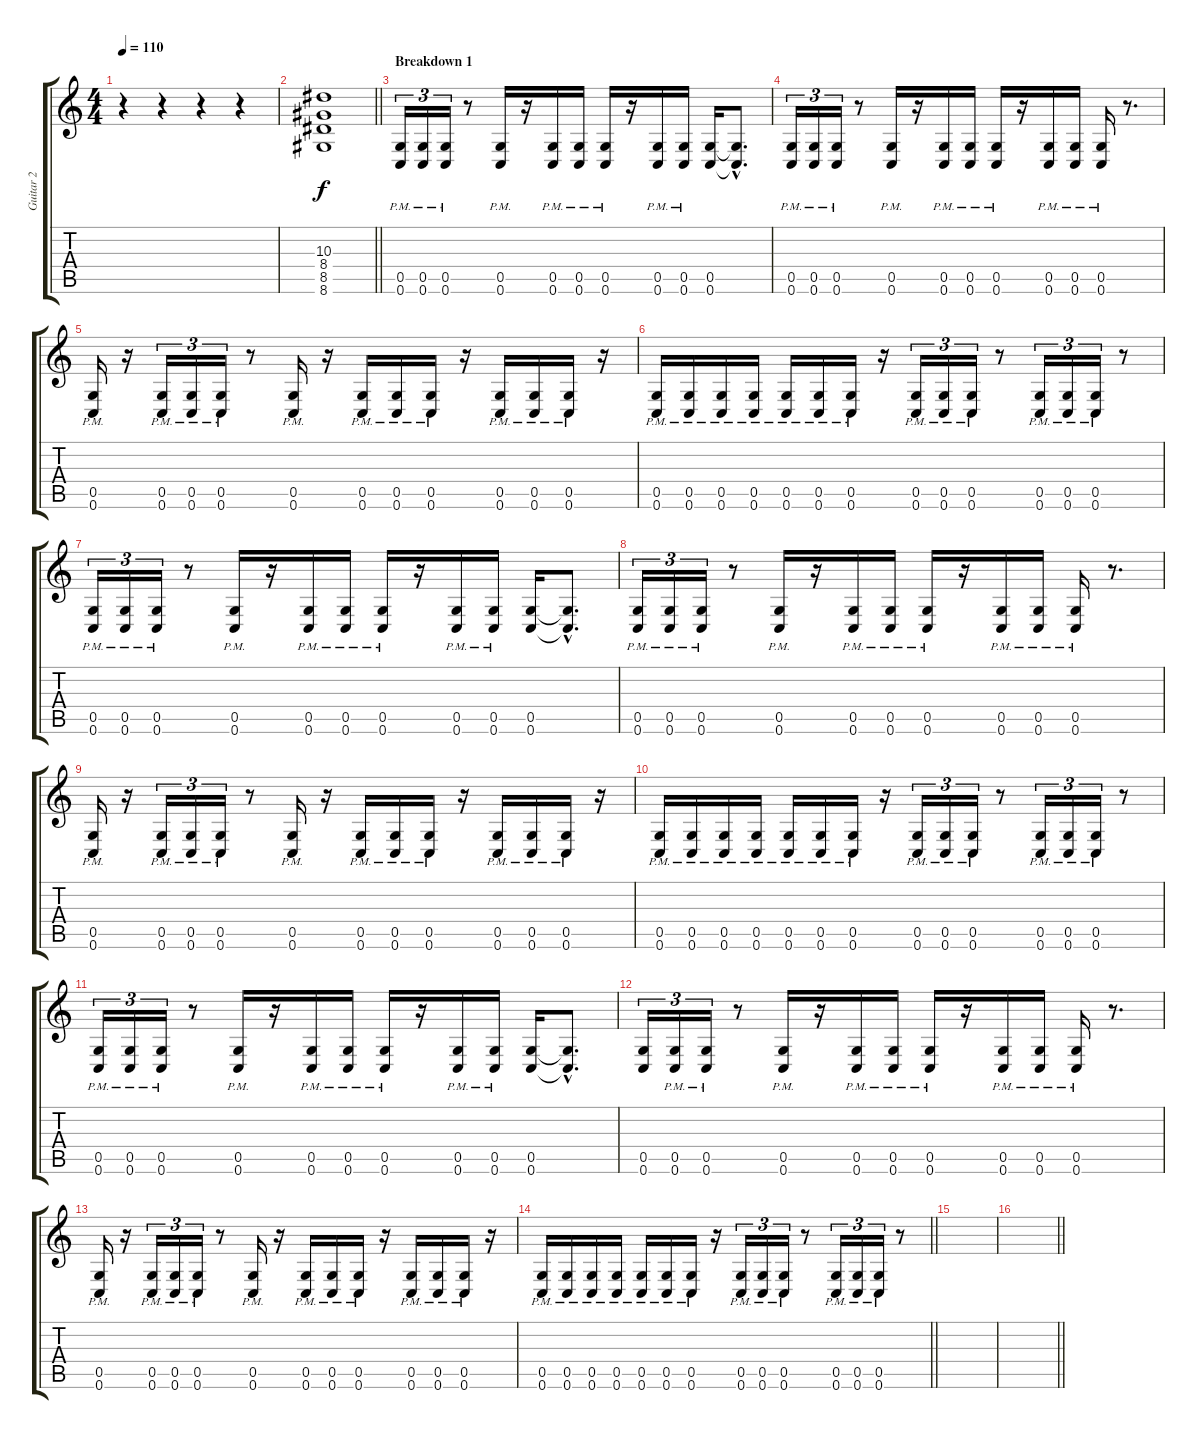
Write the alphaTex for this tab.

\track ("Guitar 2" "Guitar 2") {instrument distortionguitar}
\staff {score tabs}
\tuning (D4 A3 F3 C3 G2 C2) {hide}
\ts (4 4)
\tempo 110
\clef g2
\ks c
r.4{dy f instrument distortionguitar} r.4 r.4 r.4{volume 0} |
\barLineRight lightlight
(10.3 8.4 8.5 8.6).1{volume 13} |
\section ("" "Breakdown 1")
(0.5{pm} 0.6{pm}).16{tu (3 2)} (0.5{pm} 0.6{pm}).16{tu (3 2)} (0.5{pm} 0.6{pm}).16{tu (3 2)} r.8 (0.5{pm} 0.6{pm}).16 r.16 (0.5{pm} 0.6{pm}).16 (0.5{pm} 0.6{pm}).16 (0.5{pm} 0.6{pm}).16 r.16 (0.5{pm} 0.6{pm}).16 (0.5{pm} 0.6{pm}).16 (0.5 0.6).16 (0.5{hac t} 0.6{hac t}).8{d} |
(0.5{pm} 0.6{pm}).16{tu (3 2)} (0.5{pm} 0.6{pm}).16{tu (3 2)} (0.5{pm} 0.6{pm}).16{tu (3 2)} r.8 (0.5{pm} 0.6{pm}).16 r.16 (0.5{pm} 0.6{pm}).16 (0.5{pm} 0.6{pm}).16 (0.5{pm} 0.6{pm}).16 r.16 (0.5{pm} 0.6{pm}).16 (0.5{pm} 0.6{pm}).16 (0.5{pm} 0.6{pm}).16 r.8{d} |
(0.5{pm} 0.6{pm}).16 r.16 (0.5{pm} 0.6{pm}).16{tu (3 2)} (0.5{pm} 0.6{pm}).16{tu (3 2)} (0.5{pm} 0.6{pm}).16{tu (3 2)} r.8 (0.5{pm} 0.6{pm}).16 r.16 (0.5{pm} 0.6{pm}).16 (0.5{pm} 0.6{pm}).16 (0.5{pm} 0.6{pm}).16 r.16 (0.5{pm} 0.6{pm}).16 (0.5{pm} 0.6{pm}).16 (0.5{pm} 0.6{pm}).16 r.16 |
(0.5{pm} 0.6{pm}).16 (0.5{pm} 0.6{pm}).16 (0.5{pm} 0.6{pm}).16 (0.5{pm} 0.6{pm}).16 (0.5{pm} 0.6{pm}).16 (0.5{pm} 0.6{pm}).16 (0.5{pm} 0.6{pm}).16 r.16 (0.5{pm} 0.6{pm}).16{tu (3 2)} (0.5{pm} 0.6{pm}).16{tu (3 2)} (0.5{pm} 0.6{pm}).16{tu (3 2)} r.8 (0.5{pm} 0.6{pm}).16{tu (3 2)} (0.5{pm} 0.6{pm}).16{tu (3 2)} (0.5{pm} 0.6{pm}).16{tu (3 2)} r.8 |
(0.5{pm} 0.6{pm}).16{tu (3 2)} (0.5{pm} 0.6{pm}).16{tu (3 2)} (0.5{pm} 0.6{pm}).16{tu (3 2)} r.8 (0.5{pm} 0.6{pm}).16 r.16 (0.5{pm} 0.6{pm}).16 (0.5{pm} 0.6{pm}).16 (0.5{pm} 0.6{pm}).16 r.16 (0.5{pm} 0.6{pm}).16 (0.5{pm} 0.6{pm}).16 (0.5 0.6).16 (0.5{hac t} 0.6{hac t}).8{d} |
(0.5{pm} 0.6{pm}).16{tu (3 2)} (0.5{pm} 0.6{pm}).16{tu (3 2)} (0.5{pm} 0.6{pm}).16{tu (3 2)} r.8 (0.5{pm} 0.6{pm}).16 r.16 (0.5{pm} 0.6{pm}).16 (0.5{pm} 0.6{pm}).16 (0.5{pm} 0.6{pm}).16 r.16 (0.5{pm} 0.6{pm}).16 (0.5{pm} 0.6{pm}).16 (0.5{pm} 0.6{pm}).16 r.8{d} |
(0.5{pm} 0.6{pm}).16 r.16 (0.5{pm} 0.6{pm}).16{tu (3 2)} (0.5{pm} 0.6{pm}).16{tu (3 2)} (0.5{pm} 0.6{pm}).16{tu (3 2)} r.8 (0.5{pm} 0.6{pm}).16 r.16 (0.5{pm} 0.6{pm}).16 (0.5{pm} 0.6{pm}).16 (0.5{pm} 0.6{pm}).16 r.16 (0.5{pm} 0.6{pm}).16 (0.5{pm} 0.6{pm}).16 (0.5{pm} 0.6{pm}).16 r.16 |
(0.5{pm} 0.6{pm}).16 (0.5{pm} 0.6{pm}).16 (0.5{pm} 0.6{pm}).16 (0.5{pm} 0.6{pm}).16 (0.5{pm} 0.6{pm}).16 (0.5{pm} 0.6{pm}).16 (0.5{pm} 0.6{pm}).16 r.16 (0.5{pm} 0.6{pm}).16{tu (3 2)} (0.5{pm} 0.6{pm}).16{tu (3 2)} (0.5{pm} 0.6{pm}).16{tu (3 2)} r.8 (0.5{pm} 0.6{pm}).16{tu (3 2)} (0.5{pm} 0.6{pm}).16{tu (3 2)} (0.5{pm} 0.6{pm}).16{tu (3 2)} r.8 |
(0.5{pm} 0.6{pm}).16{tu (3 2)} (0.5{pm} 0.6{pm}).16{tu (3 2)} (0.5{pm} 0.6{pm}).16{tu (3 2)} r.8 (0.5{pm} 0.6{pm}).16 r.16 (0.5{pm} 0.6{pm}).16 (0.5{pm} 0.6{pm}).16 (0.5{pm} 0.6{pm}).16 r.16 (0.5{pm} 0.6{pm}).16 (0.5{pm} 0.6{pm}).16 (0.5 0.6).16 (0.5{hac t} 0.6{hac t}).8{d} |
(0.5 0.6).16{tu (3 2)} (0.5{pm} 0.6{pm}).16{tu (3 2)} (0.5{pm} 0.6{pm}).16{tu (3 2)} r.8 (0.5{pm} 0.6{pm}).16 r.16 (0.5{pm} 0.6{pm}).16 (0.5{pm} 0.6{pm}).16 (0.5{pm} 0.6{pm}).16 r.16 (0.5{pm} 0.6{pm}).16 (0.5{pm} 0.6{pm}).16 (0.5{pm} 0.6{pm}).16 r.8{d} |
(0.5{pm} 0.6{pm}).16 r.16 (0.5{pm} 0.6{pm}).16{tu (3 2)} (0.5{pm} 0.6{pm}).16{tu (3 2)} (0.5{pm} 0.6{pm}).16{tu (3 2)} r.8 (0.5{pm} 0.6{pm}).16 r.16 (0.5{pm} 0.6{pm}).16 (0.5{pm} 0.6{pm}).16 (0.5{pm} 0.6{pm}).16 r.16 (0.5{pm} 0.6{pm}).16 (0.5{pm} 0.6{pm}).16 (0.5{pm} 0.6{pm}).16 r.16 |
\barLineRight lightlight
(0.5{pm} 0.6{pm}).16 (0.5{pm} 0.6{pm}).16 (0.5{pm} 0.6{pm}).16 (0.5{pm} 0.6{pm}).16 (0.5{pm} 0.6{pm}).16 (0.5{pm} 0.6{pm}).16 (0.5{pm} 0.6{pm}).16 r.16 (0.5{pm} 0.6{pm}).16{tu (3 2)} (0.5{pm} 0.6{pm}).16{tu (3 2)} (0.5{pm} 0.6{pm}).16{tu (3 2)} r.8 (0.5{pm} 0.6{pm}).16{tu (3 2)} (0.5{pm} 0.6{pm}).16{tu (3 2)} (0.5{pm} 0.6{pm}).16{tu (3 2)} r.8 |
|
\barLineRight lightlight
